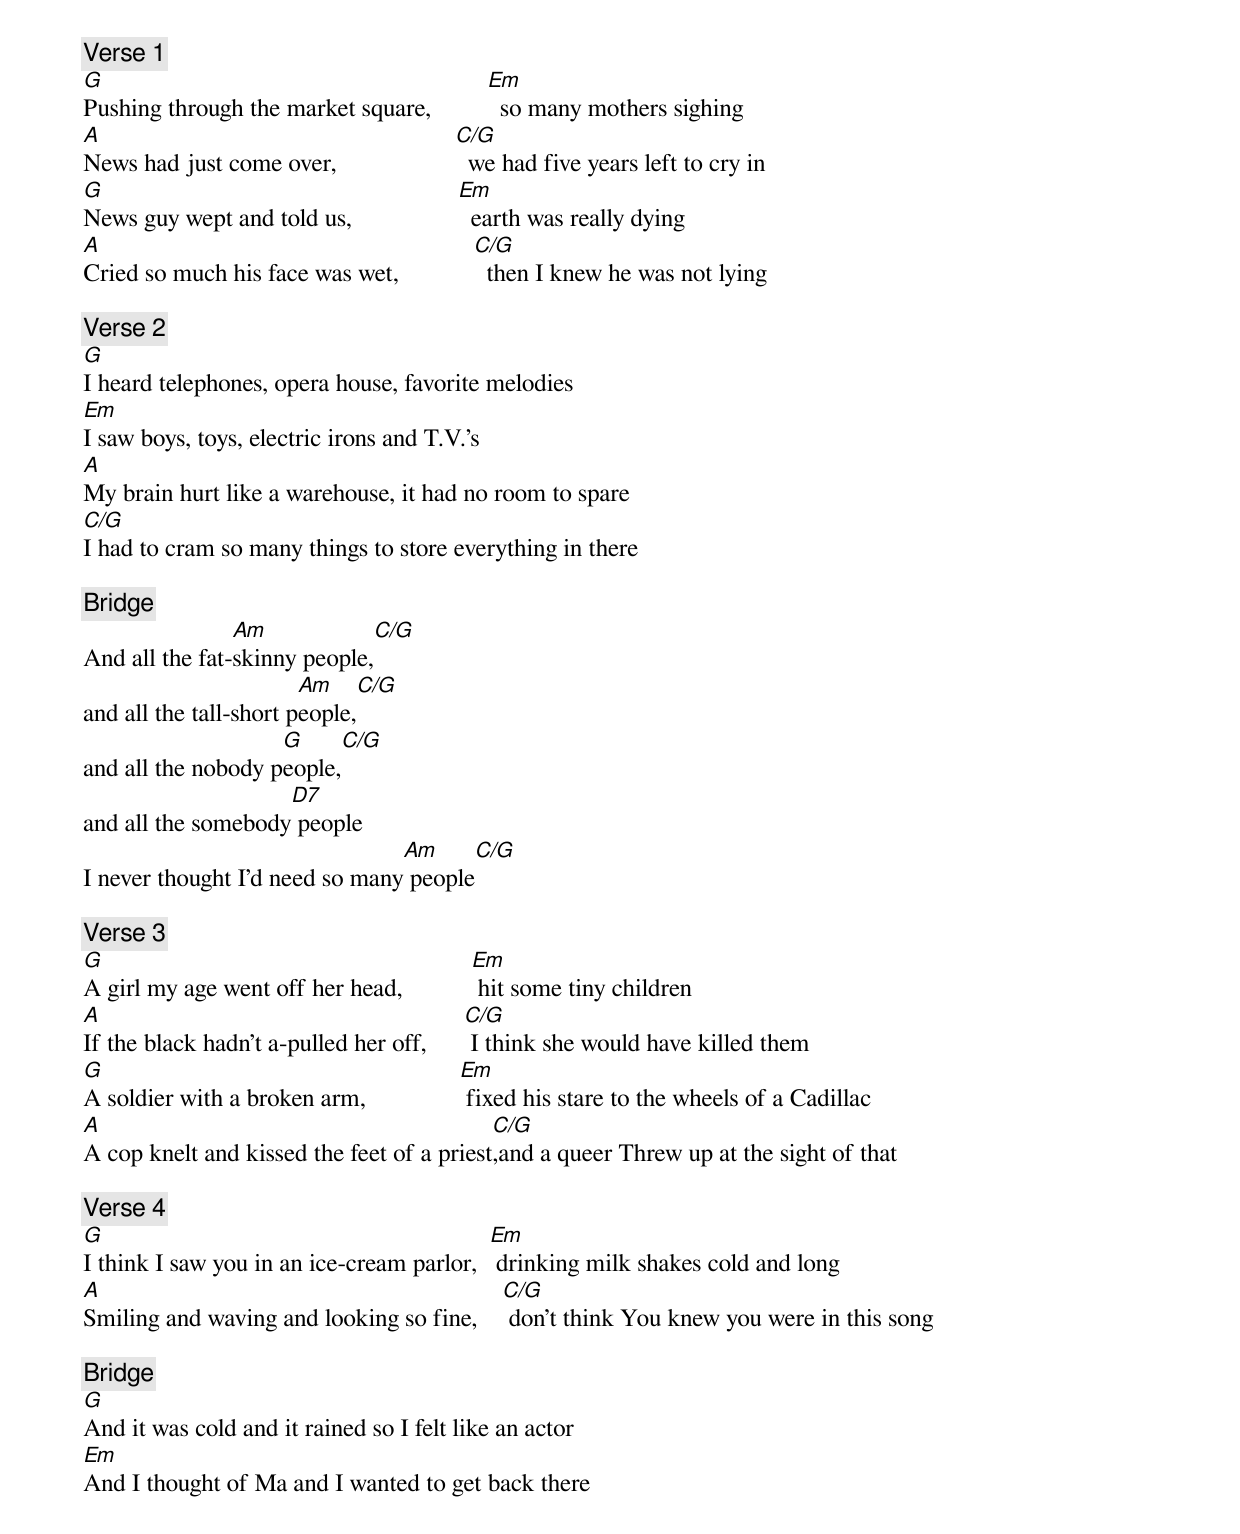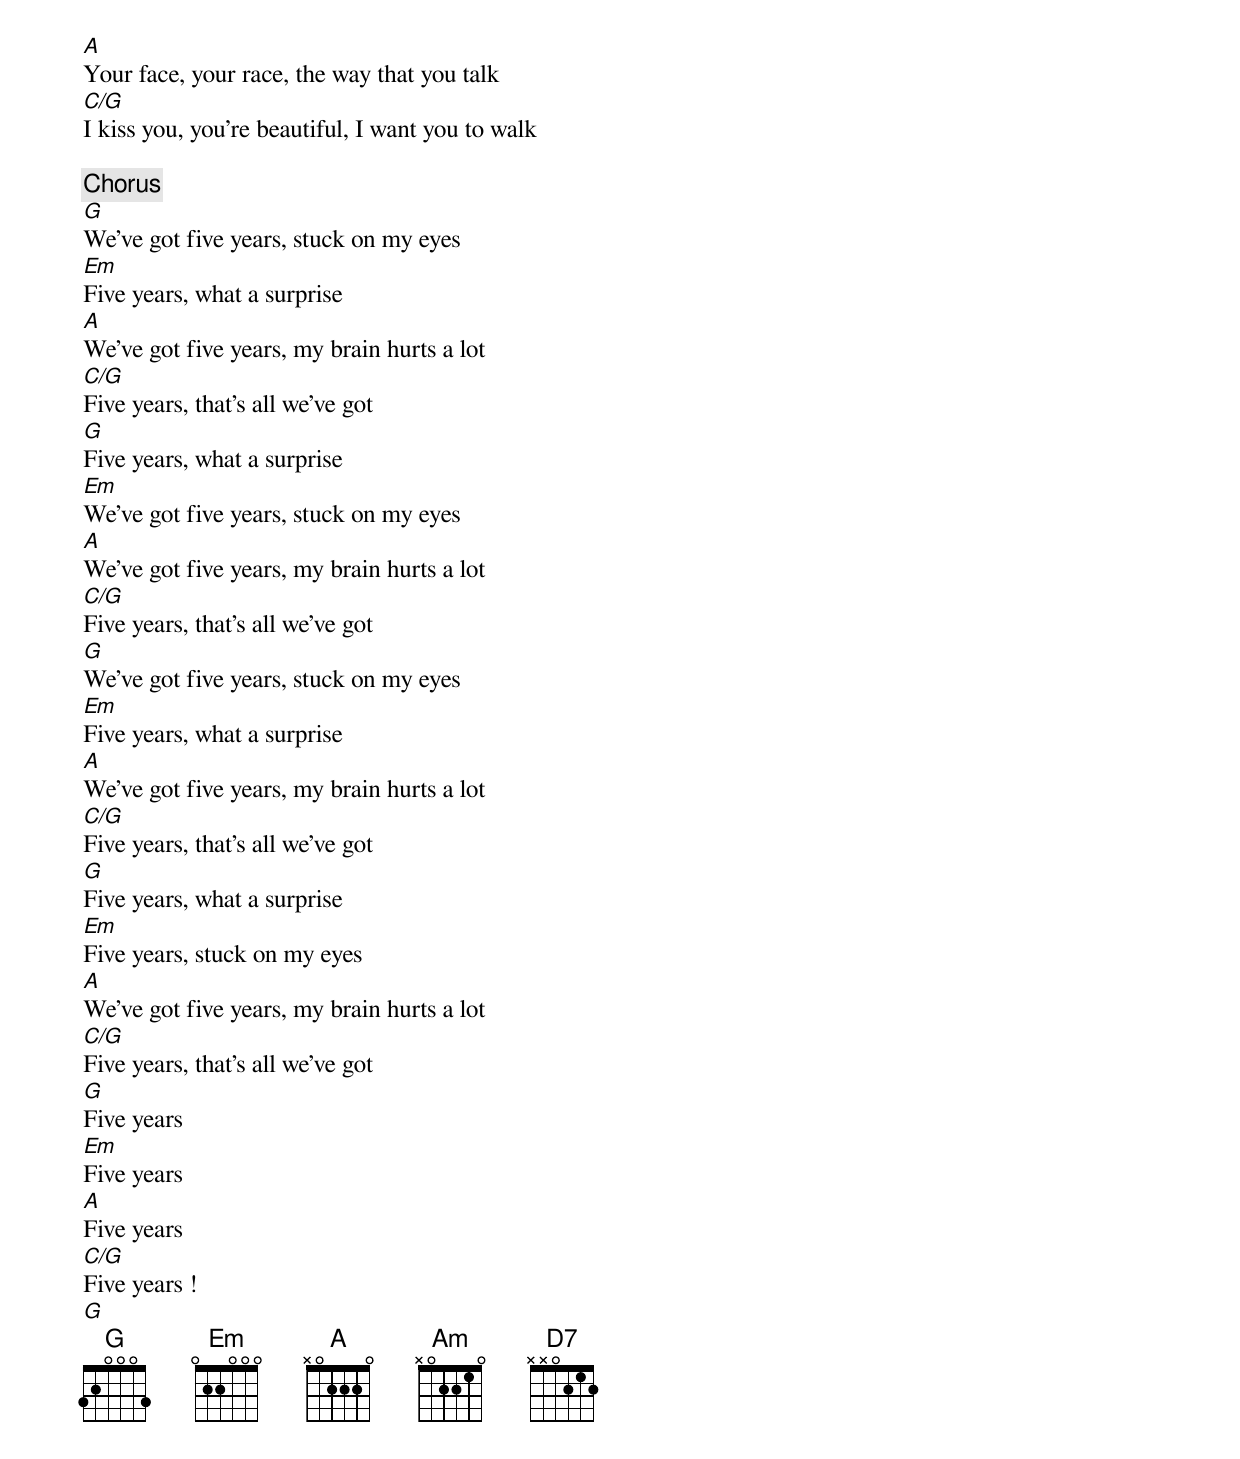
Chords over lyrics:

[Verse 1]
G                                          Em
Pushing through the market square,           so many mothers sighing
A                                          C/G
News had just come over,                     we had five years left to cry in
G                                          Em
News guy wept and told us,                   earth was really dying
A                                          C/G
Cried so much his face was wet,              then I knew he was not lying

[Verse 2]
G
I heard telephones, opera house, favorite melodies
Em
I saw boys, toys, electric irons and T.V.'s
A
My brain hurt like a warehouse, it had no room to spare
C/G
I had to cram so many things to store everything in there

[Bridge]
                Am                        C/G
And all the fat-skinny people,
                        Am                 C/G
and all the tall-short people,
                    G                      C/G
and all the nobody people,
                    D7
and all the somebody people
                                Am       C/G
I never thought I'd need so many people

[Verse 3]
G                                          Em
A girl my age went off her head,            hit some tiny children
A                                          C/G
If the black hadn't a-pulled her off,       I think she would have killed them
G                                          Em
A soldier with a broken arm,                fixed his stare to the wheels of a Cadillac
A                                          C/G
A cop knelt and kissed the feet of a priest,and a queer Threw up at the sight of that

[Verse 4]
G                                          Em
I think I saw you in an ice-cream parlor,   drinking milk shakes cold and long
A                                          C/G
Smiling and waving and looking so fine,     don't think You knew you were in this song

[Bridge]
G
And it was cold and it rained so I felt like an actor
Em
And I thought of Ma and I wanted to get back there
A
Your face, your race, the way that you talk
C/G
I kiss you, you're beautiful, I want you to walk

[Chorus]
G
We've got five years, stuck on my eyes
Em
Five years, what a surprise
A
We've got five years, my brain hurts a lot
C/G
Five years, that's all we've got
G
Five years, what a surprise
Em
We've got five years, stuck on my eyes
A
We've got five years, my brain hurts a lot
C/G
Five years, that's all we've got
G
We've got five years, stuck on my eyes
Em
Five years, what a surprise
A
We've got five years, my brain hurts a lot
C/G
Five years, that's all we've got
G
Five years, what a surprise
Em
Five years, stuck on my eyes
A
We've got five years, my brain hurts a lot
C/G
Five years, that's all we've got
G
Five years
Em
Five years
A
Five years
C/G
Five years !
G
